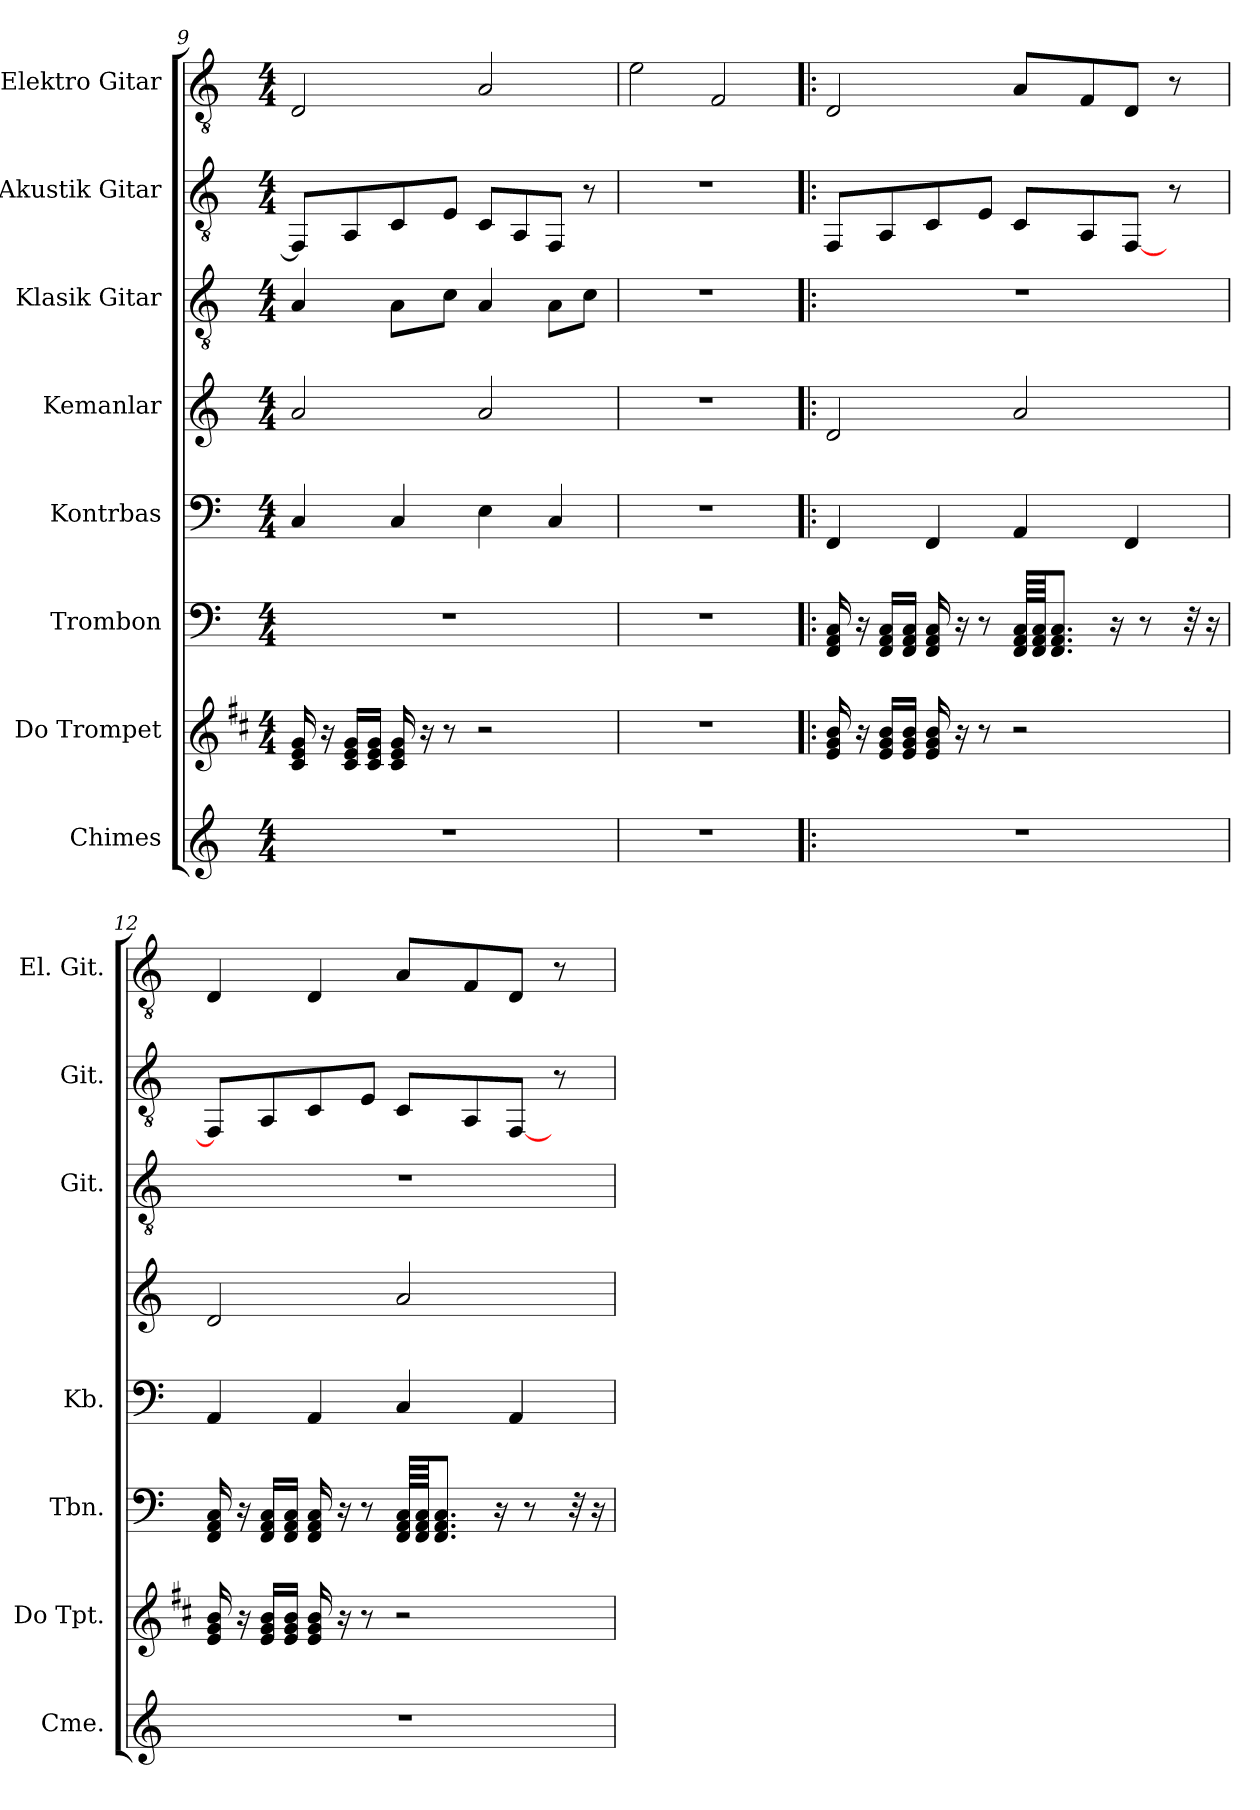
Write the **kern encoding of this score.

**kern	**kern	**kern	**kern	**kern	**kern	**kern	**kern
*part8	*part7	*part6	*part5	*part4	*part3	*part2	*part1
*staff8	*staff7	*staff6	*staff5	*staff4	*staff3	*staff2	*staff1
*I"Chimes	*I"Do Trompet	*I"Trombon	*I"Kontrbas	*I"Kemanlar	*I"Klasik Gitar	*I"Akustik Gitar	*I"Elektro Gitar
*I'Cme.	*I'Do Tpt.	*I'Tbn.	*I'Kb.	*	*I'Git.	*I'Git.	*I'El. Git.
!!LO:PB:g=z
*clefG2	*clefG2	*clefF4	*clefF4	*clefG2	*clefGv2	*clefGv2	*clefGv2
*	*ITrd1c2	*	*ITrd7c12	*	*	*	*
*k[]	*k[]	*k[]	*k[]	*k[]	*k[]	*k[]	*k[]
*M4/4	*M4/4	*M4/4	*M4/4	*M4/4	*M4/4	*M4/4	*M4/4
=9	=9	=9	=9	=9	=9	=9	=9
1r	16B/ 16d/ 16f/	1r	4CC/	2a/	4A/	8FF/L]	2D/
.	16r	.	.	.	.	.	.
.	16B/ 16d/ 16f/LL	.	.	.	.	8AA/	.
.	16B/ 16d/ 16f/JJ	.	.	.	.	.	.
.	16B/ 16d/ 16f/	.	4CC/	.	8A\L	8C/	.
.	16r	.	.	.	.	.	.
.	8r	.	.	.	8c\J	8E/J	.
.	2r	.	4EE\	2a/	4A/	8C/L	2A/
.	.	.	.	.	.	8AA/	.
.	.	.	4CC/	.	8A\L	8FF/J	.
.	.	.	.	.	8c\J	8r	.
=10	=10	=10	=10	=10	=10	=10	=10
1r	1r	1r	1r	1r	1r	1r	2e\
.	.	.	.	.	.	.	2F/
=11!|:	=11!|:	=11!|:	=11!|:	=11!|:	=11!|:	=11!|:	=11!|:
1r	16d/ 16f/ 16a/	16FF/ 16AA/ 16C/	4FFF/	2d/	1r	8FF/L	2D/
.	16r	16r	.	.	.	.	.
.	16d/ 16f/ 16a/LL	16FF/ 16AA/ 16C/LL	.	.	.	8AA/	.
.	16d/ 16f/ 16a/JJ	16FF/ 16AA/ 16C/JJ	.	.	.	.	.
.	16d/ 16f/ 16a/	16FF/ 16AA/ 16C/	4FFF/	.	.	8C/	.
.	16r	16r	.	.	.	.	.
.	8r	8r	.	.	.	8E/J	.
.	2r	64FF/ 64AA/ 64C/LLLL	4AAA/	2a/	.	8C/L	8A/L
.	.	64FF/ 64AA/ 64C/JJJ	.	.	.	.	.
.	.	8.FF/ 8.AA/ 8.C/J	.	.	.	.	.
.	.	.	.	.	.	8AA/	8F/
.	.	16r	.	.	.	.	.
.	.	.	4FFF/	.	.	[8FF/J	8D/J
.	.	8r	.	.	.	.	.
.	.	.	.	.	.	8r	8r
.	.	32r	.	.	.	.	.
.	.	16r	.	.	.	.	.
!!LO:PB:g=z
=12	=12	=12	=12	=12	=12	=12	=12
1r	16d/ 16f/ 16a/	16FF/ 16AA/ 16C/	4AAA/	2d/	1r	8FF/L]	4D/
.	16r	16r	.	.	.	.	.
.	16d/ 16f/ 16a/LL	16FF/ 16AA/ 16C/LL	.	.	.	8AA/	.
.	16d/ 16f/ 16a/JJ	16FF/ 16AA/ 16C/JJ	.	.	.	.	.
.	16d/ 16f/ 16a/	16FF/ 16AA/ 16C/	4AAA/	.	.	8C/	4D/
.	16r	16r	.	.	.	.	.
.	8r	8r	.	.	.	8E/J	.
.	2r	64FF/ 64AA/ 64C/LLLL	4CC/	2a/	.	8C/L	8A/L
.	.	64FF/ 64AA/ 64C/JJJ	.	.	.	.	.
.	.	8.FF/ 8.AA/ 8.C/J	.	.	.	.	.
.	.	.	.	.	.	8AA/	8F/
.	.	16r	.	.	.	.	.
.	.	.	4AAA/	.	.	[8FF/J	8D/J
.	.	8r	.	.	.	.	.
.	.	.	.	.	.	8r	8r
.	.	32r	.	.	.	.	.
.	.	16r	.	.	.	.	.
=	=	=	=	=	=	=	=
*-	*-	*-	*-	*-	*-	*-	*-
